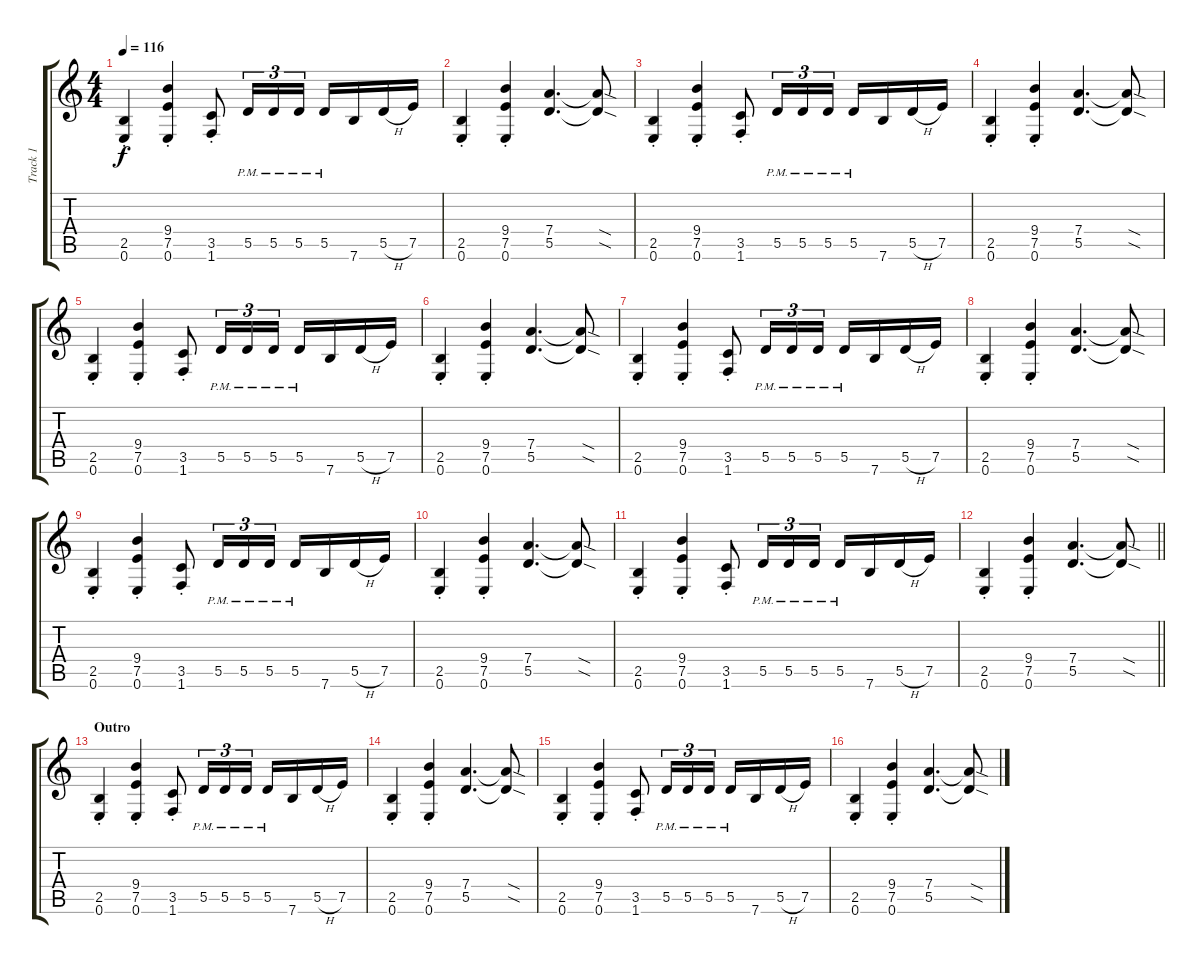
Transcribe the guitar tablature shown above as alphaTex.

\track ("Track 1" "Track 1") {instrument distortionguitar}
\staff {score tabs}
\tuning (E4 B3 G3 D3 A2 E2) {hide}
\ts (4 4)
\tempo 116
\clef g2
\ks c
(2.5{st} 0.6{st}).4{dy f} (9.4{st} 7.5{st} 0.6{st}).4 (3.5{st} 1.6{st}).8 5.5{pm}.16{tu (3 2)} 5.5{pm}.16{tu (3 2)} 5.5{pm}.16{tu (3 2)} 5.5{pm}.16 7.6.16 5.5{h}.16 7.5.16 |
(2.5{st} 0.6{st}).4 (9.4{st} 7.5{st} 0.6{st}).4 (7.4 5.5).4{d} (7.4{sod t} 5.5{sod t}).8 |
(2.5{st} 0.6{st}).4 (9.4{st} 7.5{st} 0.6{st}).4 (3.5{st} 1.6{st}).8 5.5{pm}.16{tu (3 2)} 5.5{pm}.16{tu (3 2)} 5.5{pm}.16{tu (3 2)} 5.5{pm}.16 7.6.16 5.5{h}.16 7.5.16 |
(2.5{st} 0.6{st}).4 (9.4{st} 7.5{st} 0.6{st}).4 (7.4 5.5).4{d} (7.4{sod t} 5.5{sod t}).8 |
(2.5{st} 0.6{st}).4 (9.4{st} 7.5{st} 0.6{st}).4 (3.5{st} 1.6{st}).8 5.5{pm}.16{tu (3 2)} 5.5{pm}.16{tu (3 2)} 5.5{pm}.16{tu (3 2)} 5.5{pm}.16 7.6.16 5.5{h}.16 7.5.16 |
(2.5{st} 0.6{st}).4 (9.4{st} 7.5{st} 0.6{st}).4 (7.4 5.5).4{d} (7.4{sod t} 5.5{sod t}).8 |
(2.5{st} 0.6{st}).4 (9.4{st} 7.5{st} 0.6{st}).4 (3.5{st} 1.6{st}).8 5.5{pm}.16{tu (3 2)} 5.5{pm}.16{tu (3 2)} 5.5{pm}.16{tu (3 2)} 5.5{pm}.16 7.6.16 5.5{h}.16 7.5.16 |
(2.5{st} 0.6{st}).4 (9.4{st} 7.5{st} 0.6{st}).4 (7.4 5.5).4{d} (7.4{sod t} 5.5{sod t}).8 |
(2.5{st} 0.6{st}).4 (9.4{st} 7.5{st} 0.6{st}).4 (3.5{st} 1.6{st}).8 5.5{pm}.16{tu (3 2)} 5.5{pm}.16{tu (3 2)} 5.5{pm}.16{tu (3 2)} 5.5{pm}.16 7.6.16 5.5{h}.16 7.5.16 |
(2.5{st} 0.6{st}).4 (9.4{st} 7.5{st} 0.6{st}).4 (7.4 5.5).4{d} (7.4{sod t} 5.5{sod t}).8 |
(2.5{st} 0.6{st}).4 (9.4{st} 7.5{st} 0.6{st}).4 (3.5{st} 1.6{st}).8 5.5{pm}.16{tu (3 2)} 5.5{pm}.16{tu (3 2)} 5.5{pm}.16{tu (3 2)} 5.5{pm}.16 7.6.16 5.5{h}.16 7.5.16 |
\barLineRight lightlight
(2.5{st} 0.6{st}).4 (9.4{st} 7.5{st} 0.6{st}).4 (7.4 5.5).4{d} (7.4{sod t} 5.5{sod t}).8 |
\section ("" "Outro")
(2.5{st} 0.6{st}).4 (9.4{st} 7.5{st} 0.6{st}).4 (3.5{st} 1.6{st}).8 5.5{pm}.16{tu (3 2)} 5.5{pm}.16{tu (3 2)} 5.5{pm}.16{tu (3 2)} 5.5{pm}.16 7.6.16 5.5{h}.16 7.5.16 |
(2.5{st} 0.6{st}).4 (9.4{st} 7.5{st} 0.6{st}).4 (7.4 5.5).4{d} (7.4{sod t} 5.5{sod t}).8 |
(2.5{st} 0.6{st}).4 (9.4{st} 7.5{st} 0.6{st}).4 (3.5{st} 1.6{st}).8 5.5{pm}.16{tu (3 2)} 5.5{pm}.16{tu (3 2)} 5.5{pm}.16{tu (3 2)} 5.5{pm}.16 7.6.16 5.5{h}.16 7.5.16 |
(2.5{st} 0.6{st}).4 (9.4{st} 7.5{st} 0.6{st}).4 (7.4 5.5).4{d} (7.4{sod t} 5.5{sod t}).8
